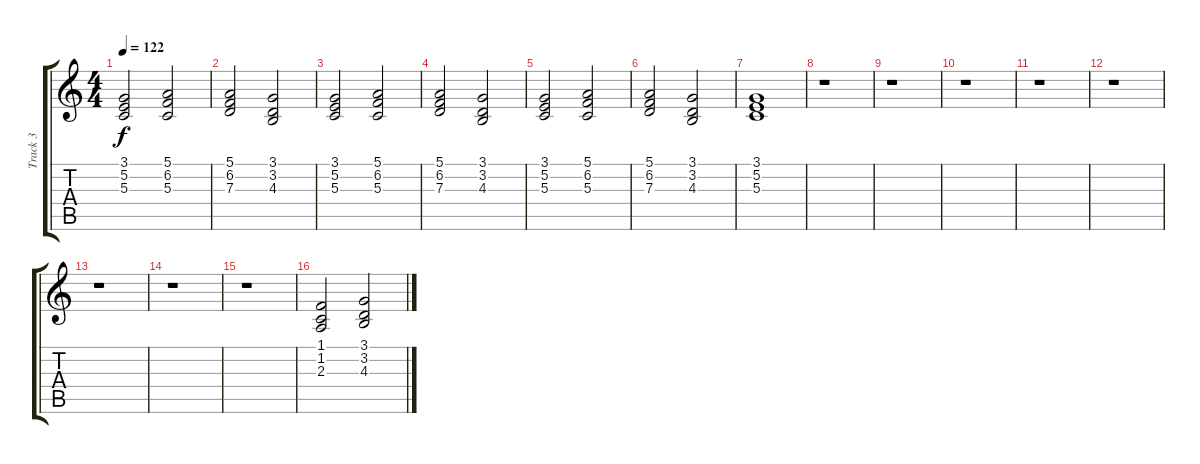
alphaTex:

\track ("Track 3" "Track 3") {instrument synthstrings2}
\staff {score tabs}
\tuning (E4 B3 G3 D3 A2 E2) {hide}
\ts (4 4)
\tempo 122
\clef g2
\ks c
(3.1 5.2 5.3).2{dy f} (5.1 6.2 5.3).2 |
(5.1 6.2 7.3).2 (3.1 3.2 4.3).2 |
(3.1 5.2 5.3).2 (5.1 6.2 5.3).2 |
(5.1 6.2 7.3).2 (3.1 3.2 4.3).2 |
(3.1 5.2 5.3).2 (5.1 6.2 5.3).2 |
(5.1 6.2 7.3).2 (3.1 3.2 4.3).2 |
(3.1 5.2 5.3).1 |
r.1 |
r.1 |
r.1 |
r.1 |
r.1 |
r.1 |
r.1 |
r.1 |
(1.1 1.2 2.3).2 (3.1 3.2 4.3).2
